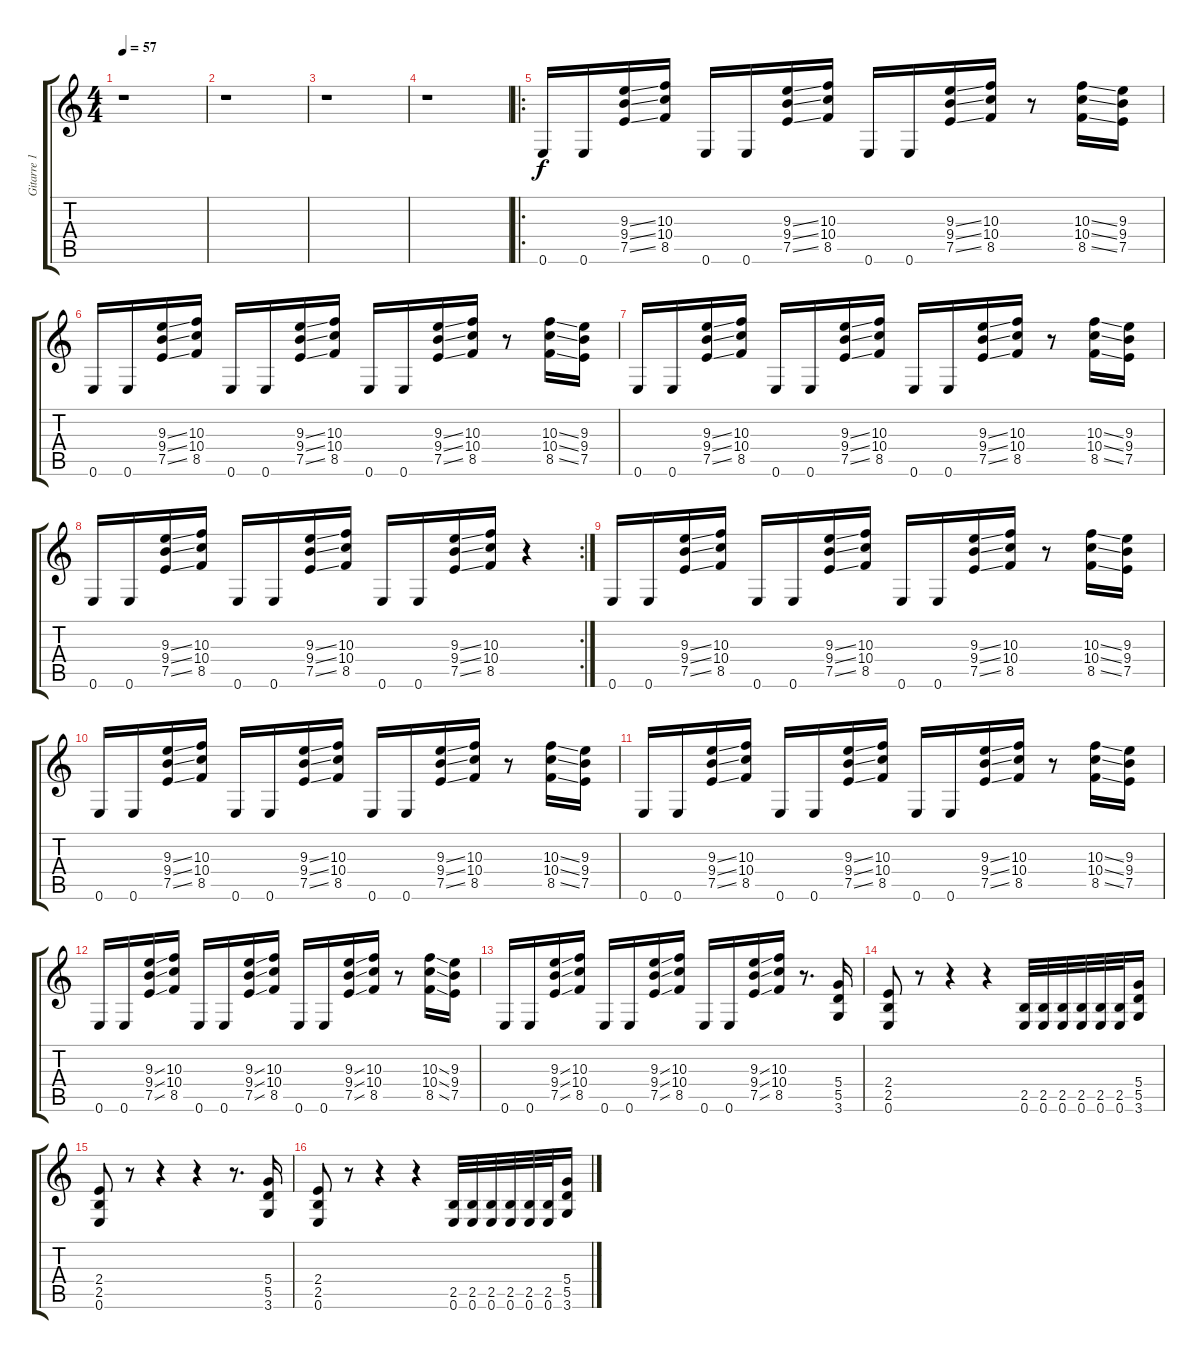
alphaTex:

\track ("Gitarre 1" "Gitarre 1") {instrument distortionguitar}
\staff {score tabs}
\tuning (E4 B3 G3 D3 A2 E2) {hide}
\ts (4 4)
\tempo 57
\clef g2
\ks c
r.1{dy f instrument distortionguitar} |
r.1 |
r.1 |
r.1 |
\ro
0.6.16 0.6.16 (9.3{ss} 9.4{ss} 7.5{ss}).16 (10.3 10.4 8.5).16 0.6.16 0.6.16 (9.3{ss} 9.4{ss} 7.5{ss}).16 (10.3 10.4 8.5).16 0.6.16 0.6.16 (9.3{ss} 9.4{ss} 7.5{ss}).16 (10.3 10.4 8.5).16 r.8 (10.3{ss} 10.4{ss} 8.5{ss}).16 (9.3 9.4 7.5).16 |
0.6.16 0.6.16 (9.3{ss} 9.4{ss} 7.5{ss}).16 (10.3 10.4 8.5).16 0.6.16 0.6.16 (9.3{ss} 9.4{ss} 7.5{ss}).16 (10.3 10.4 8.5).16 0.6.16 0.6.16 (9.3{ss} 9.4{ss} 7.5{ss}).16 (10.3 10.4 8.5).16 r.8 (10.3{ss} 10.4{ss} 8.5{ss}).16 (9.3 9.4 7.5).16 |
0.6.16 0.6.16 (9.3{ss} 9.4{ss} 7.5{ss}).16 (10.3 10.4 8.5).16 0.6.16 0.6.16 (9.3{ss} 9.4{ss} 7.5{ss}).16 (10.3 10.4 8.5).16 0.6.16 0.6.16 (9.3{ss} 9.4{ss} 7.5{ss}).16 (10.3 10.4 8.5).16 r.8 (10.3{ss} 10.4{ss} 8.5{ss}).16 (9.3 9.4 7.5).16 |
\rc 2
0.6.16 0.6.16 (9.3{ss} 9.4{ss} 7.5{ss}).16 (10.3 10.4 8.5).16 0.6.16 0.6.16 (9.3{ss} 9.4{ss} 7.5{ss}).16 (10.3 10.4 8.5).16 0.6.16 0.6.16 (9.3{ss} 9.4{ss} 7.5{ss}).16 (10.3 10.4 8.5).16 r.4 |
0.6.16 0.6.16 (9.3{ss} 9.4{ss} 7.5{ss}).16 (10.3 10.4 8.5).16 0.6.16 0.6.16 (9.3{ss} 9.4{ss} 7.5{ss}).16 (10.3 10.4 8.5).16 0.6.16 0.6.16 (9.3{ss} 9.4{ss} 7.5{ss}).16 (10.3 10.4 8.5).16 r.8 (10.3{ss} 10.4{ss} 8.5{ss}).16 (9.3 9.4 7.5).16 |
0.6.16 0.6.16 (9.3{ss} 9.4{ss} 7.5{ss}).16 (10.3 10.4 8.5).16 0.6.16 0.6.16 (9.3{ss} 9.4{ss} 7.5{ss}).16 (10.3 10.4 8.5).16 0.6.16 0.6.16 (9.3{ss} 9.4{ss} 7.5{ss}).16 (10.3 10.4 8.5).16 r.8 (10.3{ss} 10.4{ss} 8.5{ss}).16 (9.3 9.4 7.5).16 |
0.6.16 0.6.16 (9.3{ss} 9.4{ss} 7.5{ss}).16 (10.3 10.4 8.5).16 0.6.16 0.6.16 (9.3{ss} 9.4{ss} 7.5{ss}).16 (10.3 10.4 8.5).16 0.6.16 0.6.16 (9.3{ss} 9.4{ss} 7.5{ss}).16 (10.3 10.4 8.5).16 r.8 (10.3{ss} 10.4{ss} 8.5{ss}).16 (9.3 9.4 7.5).16 |
0.6.16 0.6.16 (9.3{ss} 9.4{ss} 7.5{ss}).16 (10.3 10.4 8.5).16 0.6.16 0.6.16 (9.3{ss} 9.4{ss} 7.5{ss}).16 (10.3 10.4 8.5).16 0.6.16 0.6.16 (9.3{ss} 9.4{ss} 7.5{ss}).16 (10.3 10.4 8.5).16 r.8 (10.3{ss} 10.4{ss} 8.5{ss}).16 (9.3 9.4 7.5).16 |
0.6.16 0.6.16 (9.3{ss} 9.4{ss} 7.5{ss}).16 (10.3 10.4 8.5).16 0.6.16 0.6.16 (9.3{ss} 9.4{ss} 7.5{ss}).16 (10.3 10.4 8.5).16 0.6.16 0.6.16 (9.3{ss} 9.4{ss} 7.5{ss}).16 (10.3 10.4 8.5).16 r.8{d} (5.4 5.5 3.6).16 |
(2.4 2.5 0.6).8 r.8 r.4 r.4 (2.5 0.6).32 (2.5 0.6).32 (2.5 0.6).32 (2.5 0.6).32 (2.5 0.6).32 (2.5 0.6).32 (5.4 5.5 3.6).16 |
(2.4 2.5 0.6).8 r.8 r.4 r.4 r.8{d} (5.4 5.5 3.6).16 |
(2.4 2.5 0.6).8 r.8 r.4 r.4 (2.5 0.6).32 (2.5 0.6).32 (2.5 0.6).32 (2.5 0.6).32 (2.5 0.6).32 (2.5 0.6).32 (5.4 5.5 3.6).16
